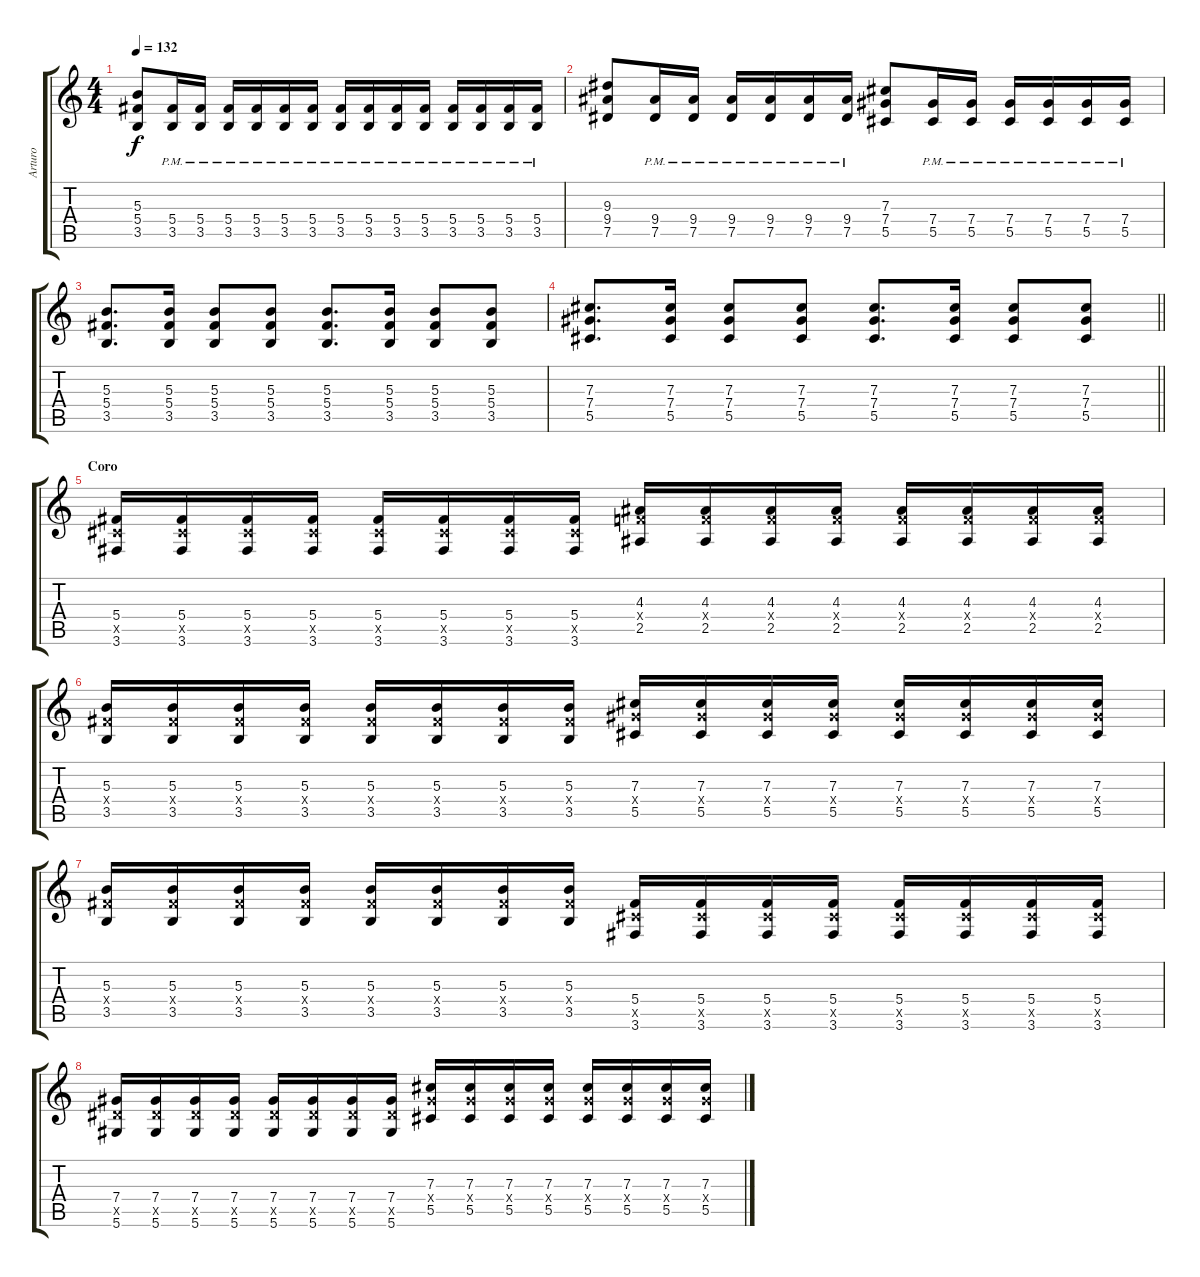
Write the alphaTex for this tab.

\track ("Arturo" "Arturo") {instrument distortionguitar}
\staff {score tabs}
\tuning (Eb4 Bb3 Gb3 Db3 Ab2 Eb2) {hide}
\ts (4 4)
\tempo 132
\clef g2
\ks c
(5.3 5.4 3.5).8{dy f} (5.4{pm} 3.5{pm}).16 (5.4{pm} 3.5{pm}).16 (5.4{pm} 3.5{pm}).16 (5.4{pm} 3.5{pm}).16 (5.4{pm} 3.5{pm}).16 (5.4{pm} 3.5{pm}).16 (5.4{pm} 3.5{pm}).16 (5.4{pm} 3.5{pm}).16 (5.4{pm} 3.5{pm}).16 (5.4{pm} 3.5{pm}).16 (5.4{pm} 3.5{pm}).16 (5.4{pm} 3.5{pm}).16 (5.4{pm} 3.5{pm}).16 (5.4{pm} 3.5{pm}).16 |
(9.3 9.4 7.5).8 (9.4{pm} 7.5{pm}).16 (9.4{pm} 7.5{pm}).16 (9.4{pm} 7.5{pm}).16 (9.4{pm} 7.5{pm}).16 (9.4{pm} 7.5{pm}).16 (9.4{pm} 7.5{pm}).16 (7.3 7.4 5.5).8 (7.4{pm} 5.5{pm}).16 (7.4{pm} 5.5{pm}).16 (7.4{pm} 5.5{pm}).16 (7.4{pm} 5.5{pm}).16 (7.4{pm} 5.5{pm}).16 (7.4{pm} 5.5{pm}).16 |
(5.3 5.4 3.5).8{d instrument distortionguitar} (5.3 5.4 3.5).16 (5.3 5.4 3.5).8 (5.3 5.4 3.5).8 (5.3 5.4 3.5).8{d} (5.3 5.4 3.5).16 (5.3 5.4 3.5).8 (5.3 5.4 3.5).8 |
\barLineRight lightlight
(7.3 7.4 5.5).8{d} (7.3 7.4 5.5).16 (7.3 7.4 5.5).8 (7.3 7.4 5.5).8 (7.3 7.4 5.5).8{d} (7.3 7.4 5.5).16 (7.3 7.4 5.5).8 (7.3 7.4 5.5).8 |
\section ("" "Coro")
(5.4 5.5{x} 3.6).16{volume 10} (5.4 5.5{x} 3.6).16 (5.4 5.5{x} 3.6).16 (5.4 5.5{x} 3.6).16 (5.4 5.5{x} 3.6).16 (5.4 5.5{x} 3.6).16 (5.4 5.5{x} 3.6).16 (5.4 5.5{x} 3.6).16 (4.3 4.4{x} 2.5).16 (4.3 4.4{x} 2.5).16 (4.3 4.4{x} 2.5).16 (4.3 4.4{x} 2.5).16 (4.3 4.4{x} 2.5).16 (4.3 4.4{x} 2.5).16 (4.3 4.4{x} 2.5).16 (4.3 4.4{x} 2.5).16 |
(5.3 5.4{x} 3.5).16 (5.3 5.4{x} 3.5).16 (5.3 5.4{x} 3.5).16 (5.3 5.4{x} 3.5).16 (5.3 5.4{x} 3.5).16 (5.3 5.4{x} 3.5).16 (5.3 5.4{x} 3.5).16 (5.3 5.4{x} 3.5).16 (7.3 7.4{x} 5.5).16 (7.3 7.4{x} 5.5).16 (7.3 7.4{x} 5.5).16 (7.3 7.4{x} 5.5).16 (7.3 7.4{x} 5.5).16 (7.3 7.4{x} 5.5).16 (7.3 7.4{x} 5.5).16 (7.3 7.4{x} 5.5).16 |
(5.3 5.4{x} 3.5).16 (5.3 5.4{x} 3.5).16 (5.3 5.4{x} 3.5).16 (5.3 5.4{x} 3.5).16 (5.3 5.4{x} 3.5).16 (5.3 5.4{x} 3.5).16 (5.3 5.4{x} 3.5).16 (5.3 5.4{x} 3.5).16 (5.4 5.5{x} 3.6).16{volume 10} (5.4 5.5{x} 3.6).16 (5.4 5.5{x} 3.6).16 (5.4 5.5{x} 3.6).16 (5.4 5.5{x} 3.6).16 (5.4 5.5{x} 3.6).16 (5.4 5.5{x} 3.6).16 (5.4 5.5{x} 3.6).16 |
(7.4 7.5{x} 5.6).16 (7.4 7.5{x} 5.6).16 (7.4 7.5{x} 5.6).16 (7.4 7.5{x} 5.6).16 (7.4 7.5{x} 5.6).16 (7.4 7.5{x} 5.6).16 (7.4 7.5{x} 5.6).16 (7.4 7.5{x} 5.6).16 (7.3 7.4{x} 5.5).16 (7.3 7.4{x} 5.5).16 (7.3 7.4{x} 5.5).16 (7.3 7.4{x} 5.5).16 (7.3 7.4{x} 5.5).16 (7.3 7.4{x} 5.5).16 (7.3 7.4{x} 5.5).16 (7.3 7.4{x} 5.5).16
